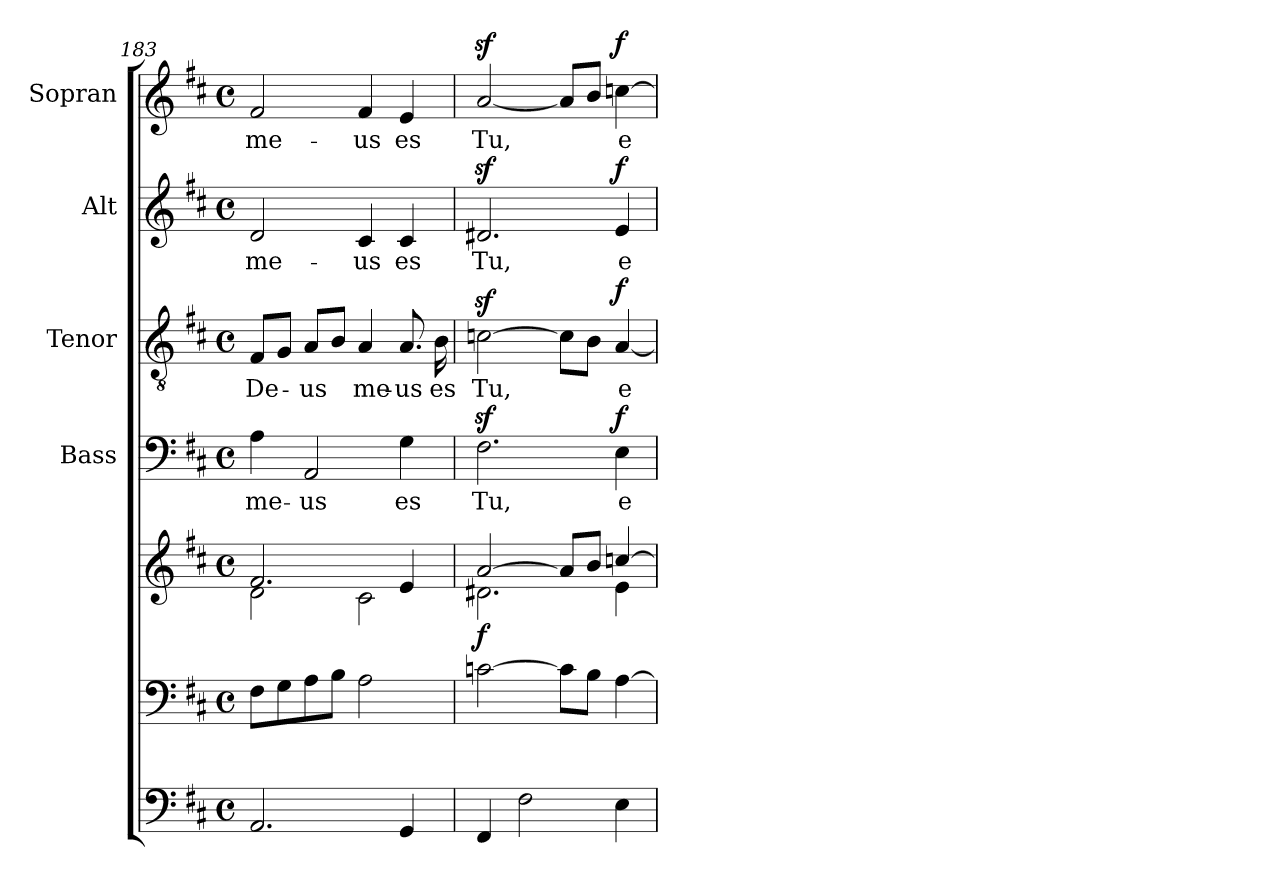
**kern	**kern	**kern	**dynam	**kern	**text	**dynam	**kern	**text	**dynam	**kern	**text	**dynam	**kern	**text	**dynam
*part6	*part5	*part5	*part5	*part4	*part4	*part4	*part3	*part3	*part3	*part2	*part2	*part2	*part1	*part1	*part1
*staff7	*staff6	*staff5	*staff5/6	*staff4	*staff4	*staff4	*staff3	*staff3	*staff3	*staff2	*staff2	*staff2	*staff1	*staff1	*staff1
*	*	*	*	*I"Bass	*	*	*I"Tenor	*	*	*I"Alt	*	*	*I"Sopran	*	*
*	*	*	*	*I'B.	*	*	*I'T.	*	*	*I'A.	*	*	*I'S.	*	*
*clefF4	*clefF4	*clefG2	*	*clefF4	*	*	*clefGv2	*	*	*clefG2	*	*	*clefG2	*	*
*k[f#c#]	*k[f#c#]	*k[f#c#]	*	*k[f#c#]	*	*	*k[f#c#]	*	*	*k[f#c#]	*	*	*k[f#c#]	*	*
*D:	*D:	*D:	*	*D:	*	*	*D:	*	*	*D:	*	*	*D:	*	*
*M4/4	*M4/4	*M4/4	*	*M4/4	*	*	*M4/4	*	*	*M4/4	*	*	*M4/4	*	*
*met(c)	*met(c)	*met(c)	*	*met(c)	*	*	*met(c)	*	*	*met(c)	*	*	*met(c)	*	*
=183	=183	=183	=183	=183	=183	=183	=183	=183	=183	=183	=183	=183	=183	=183	=183
*	*	*^	*	*	*	*	*	*	*	*	*	*	*	*	*
!	!	!	!	!	!	!LO:LY:b	!	!	!LO:LY:b	!	!	!LO:LY:b	!	!	!LO:LY:b	!
2.AA/	8F#\L	2.f#/	2d\	.	4A\	me-	.	8F#/L	De-	.	2d/	me-	.	2f#/	me-	.
.	8G\	.	.	.	.	.	.	8G/J	.	.	.	.	.	.	.	.
!	!	!	!	!	!	!LO:LY:b	!	!	!LO:LY:b	!	!	!	!	!	!	!
.	8A\	.	.	.	2AA/	-us	.	8A/L	-us	.	.	.	.	.	.	.
.	8B\J	.	.	.	.	.	.	8B/J	.	.	.	.	.	.	.	.
!	!	!	!	!	!	!	!	!	!LO:LY:b	!	!	!LO:LY:b	!	!	!LO:LY:b	!
.	2A\	.	2c#\	.	.	.	.	4A/	me-	.	4c#/	-us	.	4f#/	-us	.
!	!	!	!	!	!	!LO:LY:b	!	!	!LO:LY:b	!	!	!LO:LY:b	!	!	!LO:LY:b	!
4GG/	.	4e/	.	.	4G\	es	.	8.A/	-us	.	4c#/	es	.	4e/	es	.
!	!	!	!	!	!	!	!	!	!LO:LY:b	!	!	!	!	!	!	!
.	.	.	.	.	.	.	.	16B\	es	.	.	.	.	.	.	.
!!LO:PB:g=z
=184	=184	=184	=184	=184	=184	=184	=184	=184	=184	=184	=184	=184	=184	=184	=184	=184
!	!	!	!	!LO:DY:b	!	!LO:LY:b	!	!	!LO:LY:b	!	!	!LO:LY:b	!	!	!LO:LY:b	!
4FF#/	[2cn\	[>2a/	2.d#X\	f	2.F#z>\	Tu,	.	[2cnz>\	Tu,	.	2.d#Xz>/	Tu,	.	[2az>/	Tu,	.
2F#\	.	.	.	.	.	.	.	.	.	.	.	.	.	.	.	.
.	8c\L]	8a/L]	.	.	.	.	.	8c\L]	.	.	.	.	.	8a/L]	.	.
.	8B\J	8b/J	.	.	.	.	.	8B\J	.	.	.	.	.	8b/J	.	.
!	!	!	!	!	!	!LO:LY:b	!LO:DY:a	!	!LO:LY:b	!LO:DY:a	!	!LO:LY:b	!LO:DY:a	!	!LO:LY:b	!LO:DY:a
4E\	[4A\	[>4ccn/	4e\	.	4E\	e-	f	[4A/	e-	f	4e/	e-	f	[4ccn\	e-	f
*	*	*v	*v	*	*	*	*	*	*	*	*	*	*	*	*	*
=	=	=	=	=	=	=	=	=	=	=	=	=	=	=	=
*-	*-	*-	*-	*-	*-	*-	*-	*-	*-	*-	*-	*-	*-	*-	*-
